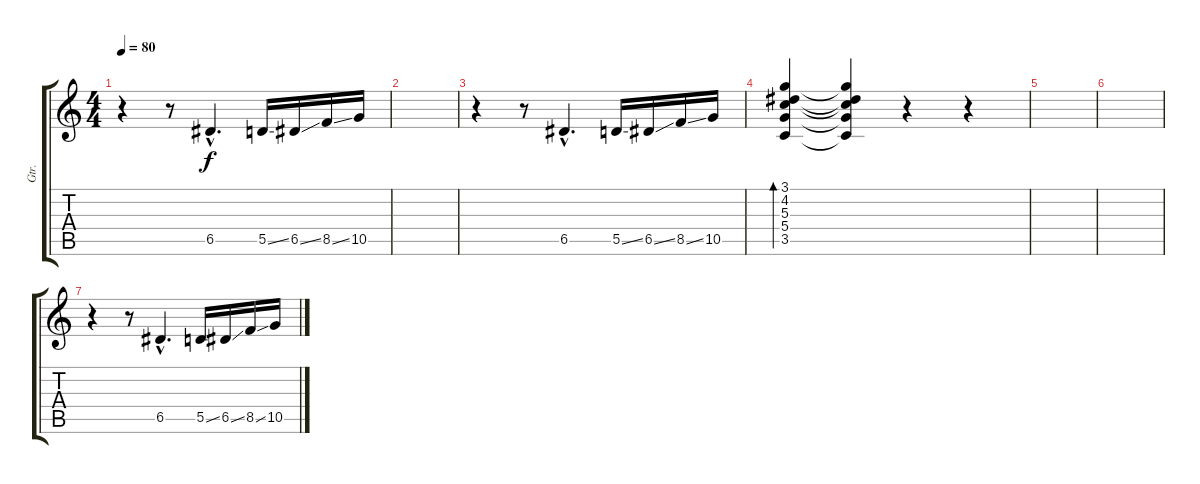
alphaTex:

\track ("Gtr." "Gtr.") {instrument acousticguitarnylon}
\staff {score tabs}
\tuning (E4 B3 G3 D3 A2 E2) {hide}
\ts (4 4)
\tempo 80
\clef g2
\ks c
r.4{dy f} r.8 6.5{hac}.4{d} 5.5{ss}.16 6.5{ss}.16 8.5{ss}.16 10.5.16 |
|
r.4 r.8 6.5{hac}.4{d} 5.5{ss}.16 6.5{ss}.16 8.5{ss}.16 10.5.16 |
(3.1 4.2 5.3 5.4 3.5).4{bd 240} (3.1{t} 4.2{t} 5.3{t} 5.4{t} 3.5{t}).4 r.4 r.4 |
|
|
r.4 r.8 6.5{hac}.4{d} 5.5{ss}.16 6.5{ss}.16 8.5{ss}.16 10.5.16
